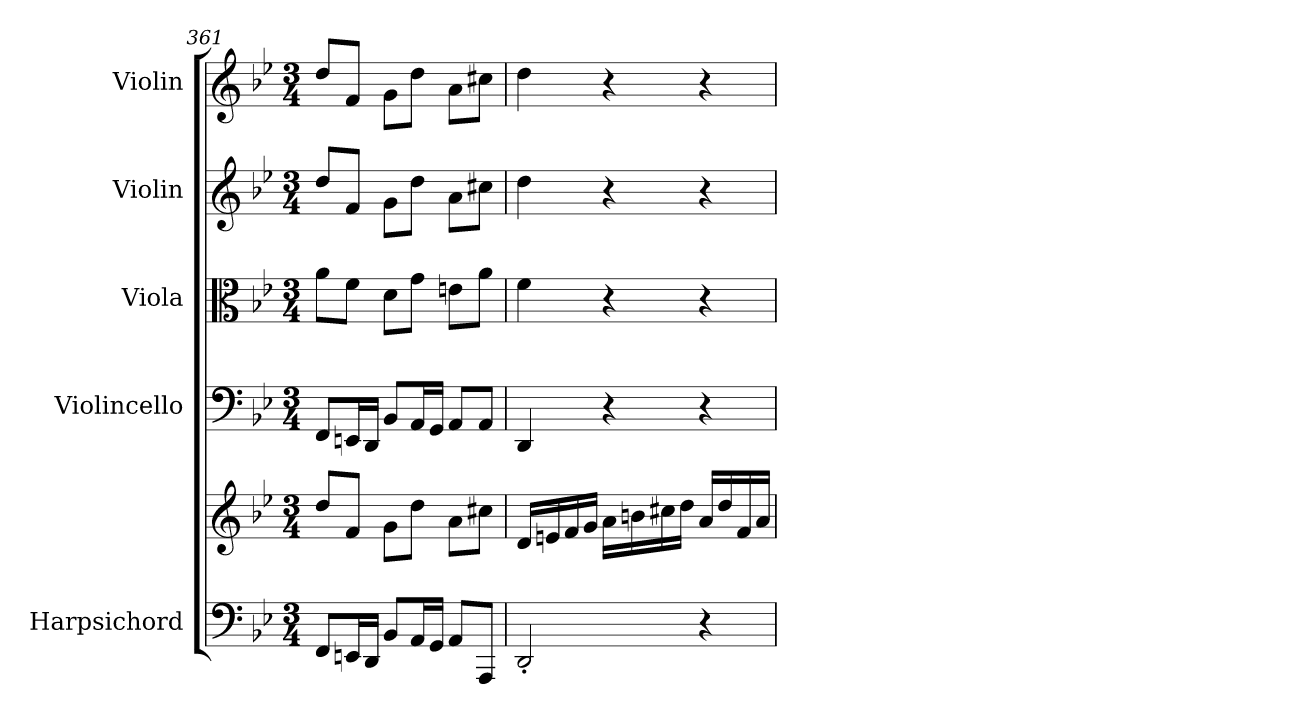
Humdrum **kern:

**kern	**kern	**kern	**kern	**kern	**kern
*part5	*part5	*part4	*part3	*part2	*part1
*staff6	*staff5	*staff4	*staff3	*staff2	*staff1
*I"Harpsichord	*	*I"Violincello	*I"Viola	*I"Violin	*I"Violin
*I'Hpschd	*	*I'Vc	*I'Vla	*I'Vln	*I'Vln
*clefF4	*clefG2	*clefF4	*clefC3	*clefG2	*clefG2
*k[b-e-]	*k[b-e-]	*k[b-e-]	*k[b-e-]	*k[b-e-]	*k[b-e-]
*M3/4	*M3/4	*M3/4	*M3/4	*M3/4	*M3/4
=361	=361	=361	=361	=361	=361
8FF/L	8dd/L	8FF/L	8a\L	8dd/L	8dd/L
16EEn/L	8f/J	16EEn/L	8f\J	8f/J	8f/J
16DD/JJ	.	16DD/JJ	.	.	.
8BB-/L	8g\L	8BB-/L	8d\L	8g\L	8g\L
16AA/L	8dd\J	16AA/L	8g\J	8dd\J	8dd\J
16GG/JJ	.	16GG/JJ	.	.	.
8AA/L	8a\L	8AA/L	8en\L	8a\L	8a\L
8AAA/J	8cc#X\J	8AA/J	8a\J	8cc#X\J	8cc#X\J
!!LO:PB:g=z
=362	=362	=362	=362	=362	=362
2DD'/	16d/LL	4DD/	4f\	4dd\	4dd\
.	16en/	.	.	.	.
.	16f/	.	.	.	.
.	16g/JJ	.	.	.	.
.	16a\LL	4r	4r	4r	4r
.	16bn\	.	.	.	.
.	16cc#X\	.	.	.	.
.	16dd\JJ	.	.	.	.
4r	16a/LL	4r	4r	4r	4r
.	16dd/	.	.	.	.
.	16f/	.	.	.	.
.	16a/JJ	.	.	.	.
=	=	=	=	=	=
*-	*-	*-	*-	*-	*-
